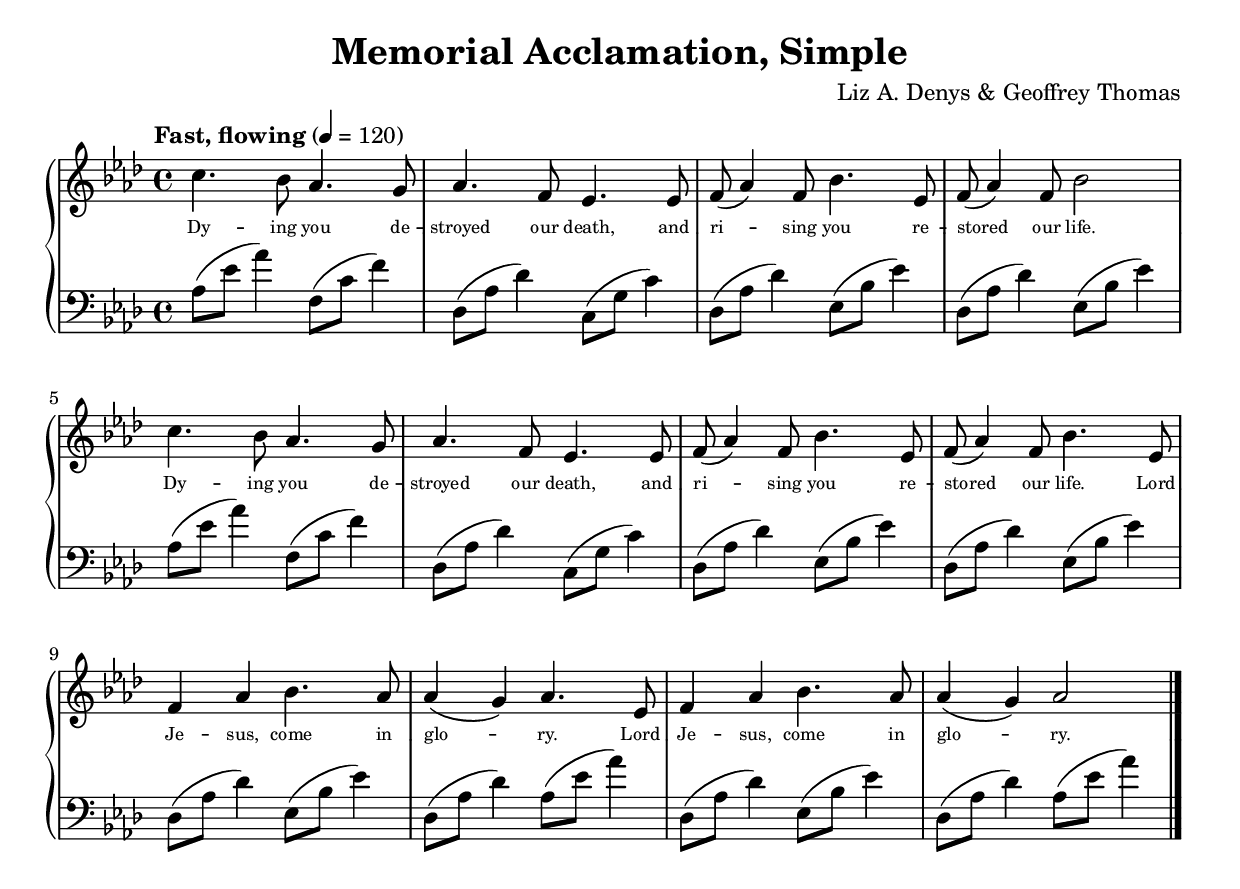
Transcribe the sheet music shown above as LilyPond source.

\header {
title = \markup { "Memorial Acclamation, Simple" }
composer = "Liz A. Denys & Geoffrey Thomas"
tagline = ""
}

upper = \relative c'' {
\tempo "Fast, flowing" 4=120
\time 4/4
\key aes \major
\clef treble
c4. bes8 aes4. g8 
aes4. f8 ees4. ees8 f8
( aes4 ) f8 bes4. ees,8 f8 
( aes4 ) f8 bes 2 

c4. bes8 aes4. g8 
aes4. f8 ees4. ees8 f8
( aes4 ) f8 bes4. ees,8 f8 
( aes4 ) f8 bes4.

%alternate way to do the melody
ees,8 f4
aes4 bes4.
aes8 aes4
(g4) aes4.
ees8 f4
aes4 bes4.
aes8 aes4
(g4) aes2 
}

text = \lyricmode {
Dy -- ing you de -- stroyed our death, and ri -- sing you re -- stored our life.
Dy -- ing you de -- stroyed our death, and ri -- sing you re -- stored our life.
Lord Je -- sus, come in glo -- ry.
Lord Je -- sus, come in glo -- ry.
}

lower = \relative c' {
\tempo "Fast, flowing" 4=120
\time 4/4
\key aes \major
\clef bass
aes8 ( ees' aes4) f,8 (c' f4 )
des,8 (aes' des4) c,8 (g' c4) 
des,8 (aes' des4) ees,8 (bes' ees4 )
des,8 (aes' des4) ees,8 (bes' ees4 )

aes,8 ( ees' aes4) f,8 (c' f4 )
des,8 (aes' des4) c,8 (g' c4) 
des,8 (aes' des4) ees,8 (bes' ees4 )
des,8 (aes' des4) ees,8 (bes' ees4 )

des,8 (aes' des4) ees,8 (bes' ees4 )
des,8 (aes' des4) aes8 (ees' aes4 )

des,,8 (aes' des4) ees,8 (bes' ees4 )
des,8 (aes' des4) aes8 (ees' aes4 ) \bar "|."

}
\score {
  \new GrandStaff <<
    \new Staff = upper { \new Voice = "singer" \upper }
    \new Lyrics \lyricsto "singer" \text
    \new Staff = lower { \lower }
  >>
  \layout {
    indent=0\mm
    \context {
      \GrandStaff
      \accepts "Lyrics"
    }
    \context {
      \Lyrics
      \override LyricText #'font-size = #-2
      \consists "Bar_engraver"
    }
  }
  \midi { }
}
